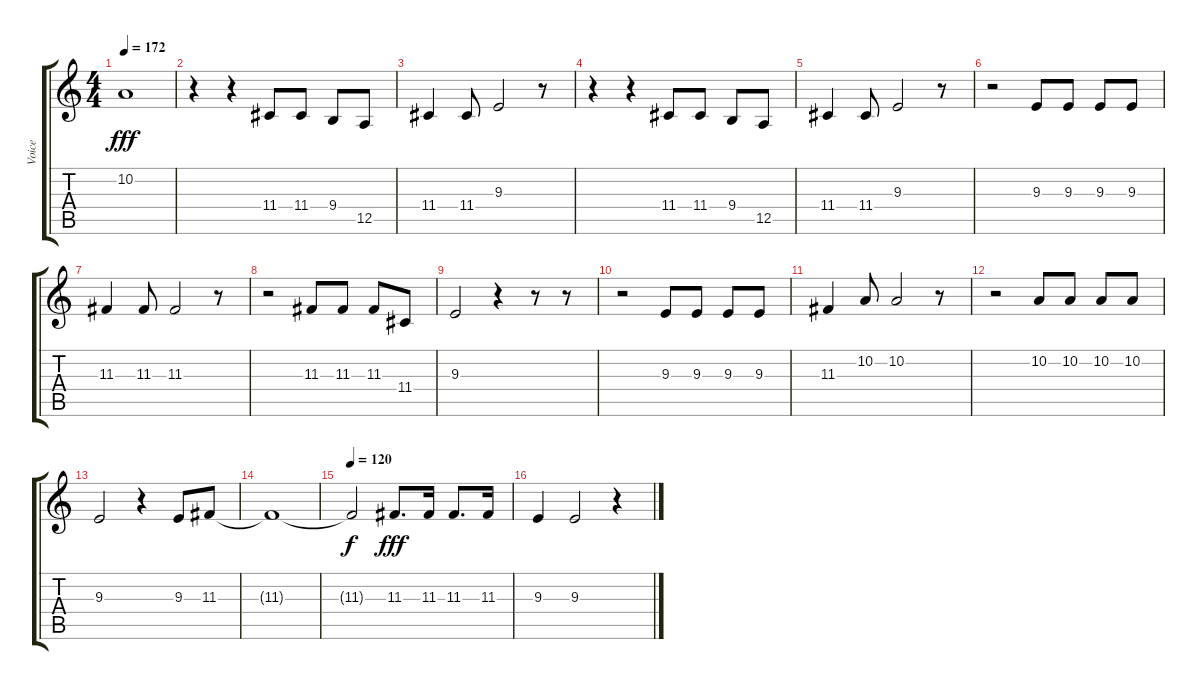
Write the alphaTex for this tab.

\track ("Voice" "Voice") {instrument trumpet}
\staff {score tabs}
\tuning (E4 B3 G3 D3 A2 E2) {hide}
\ts (4 4)
\tempo 172
\clef g2
\ks c
10.2.1{dy fff} |
r.4 r.4 11.4.8 11.4.8 9.4.8 12.5.8 |
11.4.4 11.4.8 9.3.2 r.8 |
r.4 r.4 11.4.8 11.4.8 9.4.8 12.5.8 |
11.4.4 11.4.8 9.3.2 r.8 |
r.2 9.3.8 9.3.8 9.3.8 9.3.8 |
11.3.4 11.3.8 11.3.2 r.8 |
r.2 11.3.8 11.3.8 11.3.8 11.4.8 |
9.3.2 r.4 r.8 r.8 |
r.2 9.3.8 9.3.8 9.3.8 9.3.8 |
11.3.4 10.2.8 10.2.2 r.8 |
r.2 10.2.8 10.2.8 10.2.8 10.2.8 |
9.3.2 r.4 9.3.8 11.3.8 |
11.3{t}.1 |
\tempo 120
11.3{t}.2{dy f} 11.3.8{d dy fff} 11.3.16 11.3.8{d} 11.3.16 |
9.3.4 9.3.2 r.4
